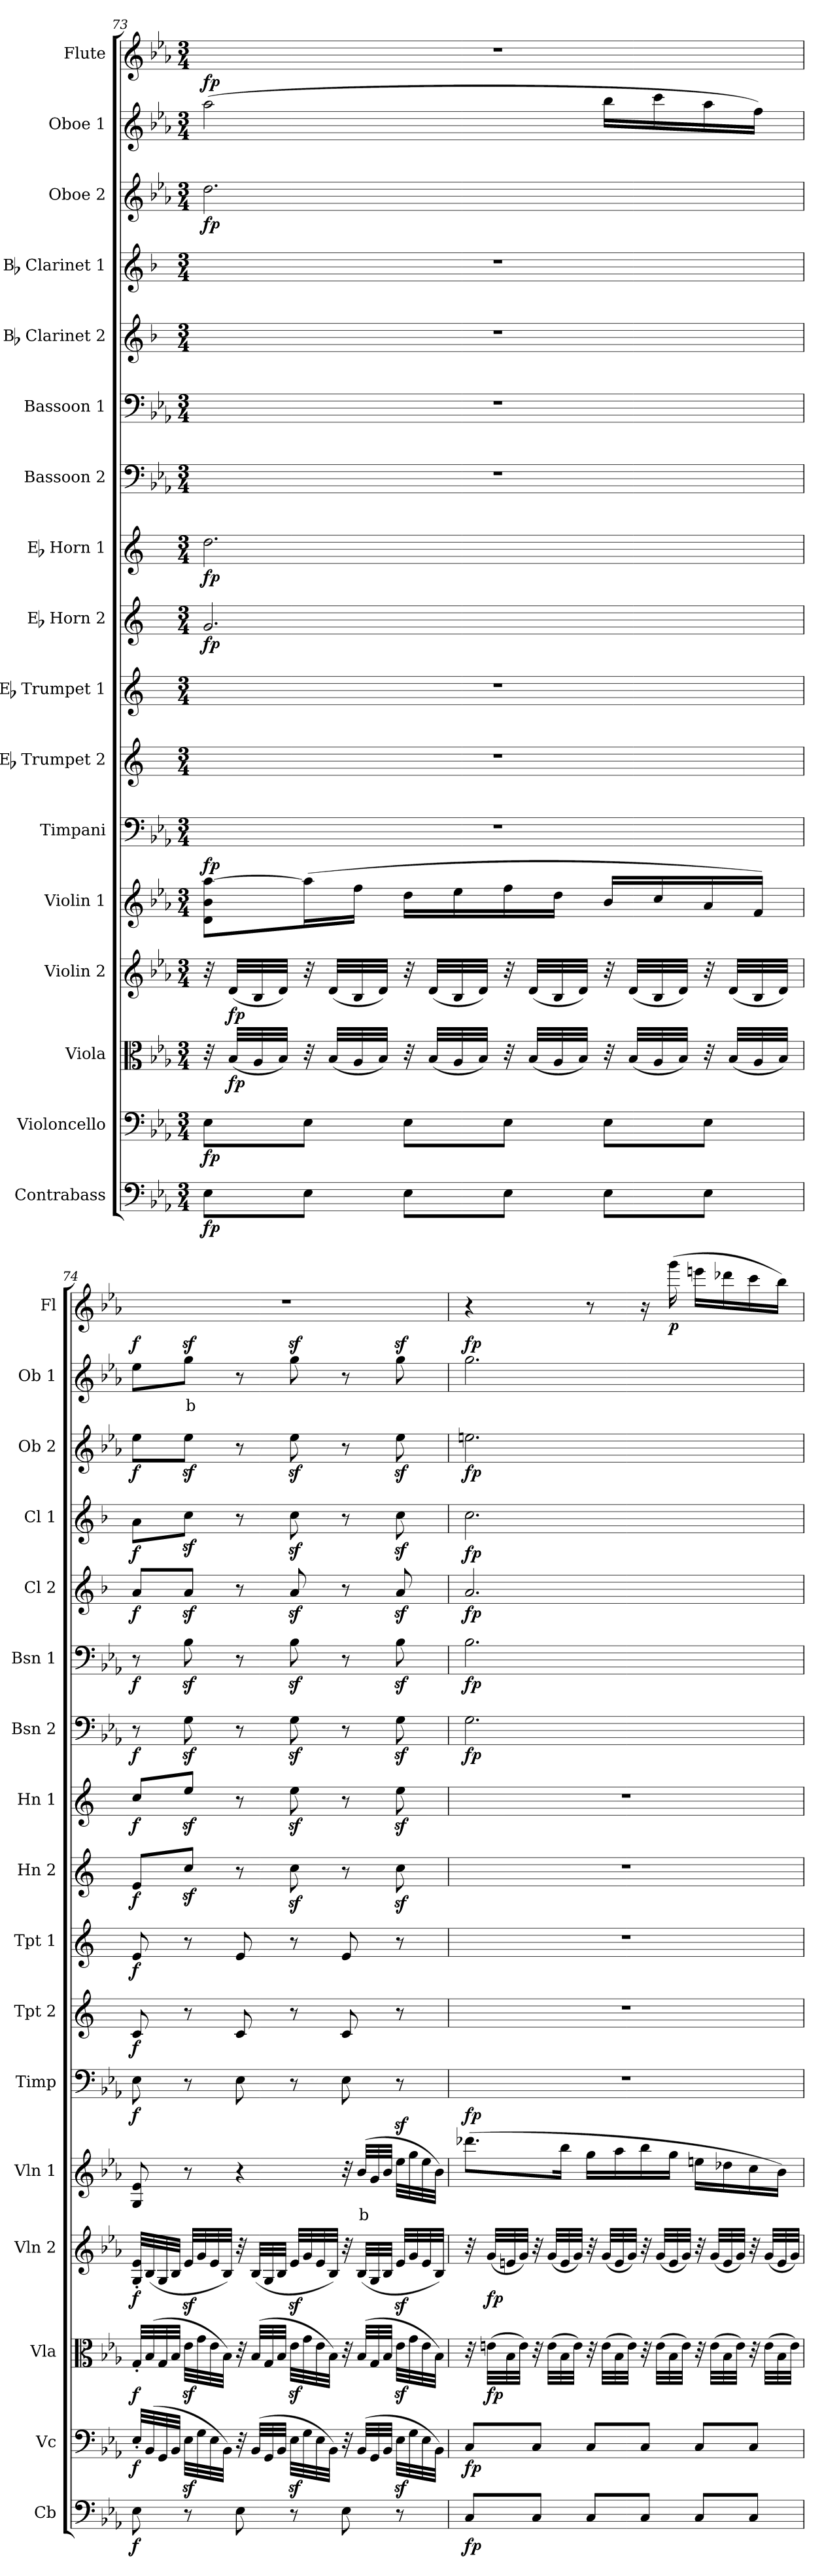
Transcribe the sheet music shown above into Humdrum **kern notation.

**kern	**dynam	**kern	**dynam	**kern	**dynam	**kern	**dynam	**kern	**text	**dynam	**kern	**kern	**dynam	**kern	**dynam	**kern	**dynam	**kern	**dynam	**kern	**dynam	**kern	**dynam	**kern	**dynam	**kern	**dynam	**kern	**dynam	**kern	**text	**dynam	**kern	**dynam
*part17	*part17	*part16	*part16	*part15	*part15	*part14	*part14	*part13	*part13	*part13	*part12	*part11	*part11	*part10	*part10	*part9	*part9	*part8	*part8	*part7	*part7	*part6	*part6	*part5	*part5	*part4	*part4	*part3	*part3	*part2	*part2	*part2	*part1	*part1
*staff17	*staff17	*staff16	*staff16	*staff15	*staff15	*staff14	*staff14	*staff13	*staff13	*staff13	*staff12	*staff11	*staff11	*staff10	*staff10	*staff9	*staff9	*staff8	*staff8	*staff7	*staff7	*staff6	*staff6	*staff5	*staff5	*staff4	*staff4	*staff3	*staff3	*staff2	*staff2	*staff2	*staff1	*staff1
*I"Contrabass	*	*I"Violoncello	*	*I"Viola	*	*I"Violin 2	*	*I"Violin 1	*	*	*I"Timpani	*I"Eb Trumpet 2	*	*I"Eb Trumpet 1	*	*I"Eb Horn 2	*	*I"Eb Horn 1	*	*I"Bassoon 2	*	*I"Bassoon 1	*	*I"Bb Clarinet 2	*	*I"Bb Clarinet 1	*	*I"Oboe 2	*	*I"Oboe 1	*	*	*I"Flute	*
*I'Cb	*	*I'Vc	*	*I'Vla	*	*I'Vln 2	*	*I'Vln 1	*	*	*I'Timp	*I'Tpt 2	*	*I'Tpt 1	*	*I'Hn 2	*	*I'Hn 1	*	*I'Bsn 2	*	*I'Bsn 1	*	*I'Cl 2	*	*I'Cl 1	*	*I'Ob 2	*	*I'Ob 1	*	*	*I'Fl	*
!!LO:PB:g=z
*clefF4	*	*clefF4	*	*clefC3	*	*clefG2	*	*clefG2	*	*	*clefF4	*clefG2	*	*clefG2	*	*clefG2	*	*clefG2	*	*clefF4	*	*clefF4	*	*clefG2	*	*clefG2	*	*clefG2	*	*clefG2	*	*	*clefG2	*
*ITrd7c12	*	*	*	*	*	*	*	*	*	*	*	*ITrd-2c-3	*	*ITrd-2c-3	*	*ITrd5c9	*	*ITrd5c9	*	*	*	*	*	*ITrd1c2	*	*ITrd1c2	*	*	*	*	*	*	*	*
*k[b-e-a-]	*	*k[b-e-a-]	*	*k[b-e-a-]	*	*k[b-e-a-]	*	*k[b-e-a-]	*	*	*k[b-e-a-]	*k[b-e-a-]	*	*k[b-e-a-]	*	*k[b-e-a-]	*	*k[b-e-a-]	*	*k[b-e-a-]	*	*k[b-e-a-]	*	*k[b-e-a-]	*	*k[b-e-a-]	*	*k[b-e-a-]	*	*k[b-e-a-]	*	*	*k[b-e-a-]	*
*M3/4	*	*M3/4	*	*M3/4	*	*M3/4	*	*M3/4	*	*	*M3/4	*M3/4	*	*M3/4	*	*M3/4	*	*M3/4	*	*M3/4	*	*M3/4	*	*M3/4	*	*M3/4	*	*M3/4	*	*M3/4	*	*	*M3/4	*
=73	=73	=73	=73	=73	=73	=73	=73	=73	=73	=73	=73	=73	=73	=73	=73	=73	=73	=73	=73	=73	=73	=73	=73	=73	=73	=73	=73	=73	=73	=73	=73	=73	=73	=73
!	!LO:DY:b	!	!LO:DY:b	!	!	!	!	!	!	!LO:DY:b	!	!	!	!	!	!	!LO:DY:b	!	!LO:DY:b	!	!	!	!	!	!	!	!	!	!LO:DY:b	!	!	!LO:DY:b	!	!
8EE-\L	fp	8E-\L	fp	32r	.	32r	.	8d\ 8b-\ [8aa-\L	.	fp	2.r	2.r	.	2.r	.	2.B-/	fp	2.f\	fp	2.r	.	2.r	.	2.r	.	2.r	.	2.dd\	fp	(2aa-\	.	fp	2.r	.
!	!	!	!	!	!LO:DY:b	!	!LO:DY:b	!	!	!	!	!	!	!	!	!	!	!	!	!	!	!	!	!	!	!	!	!	!	!	!	!	!	!
.	.	.	.	(32B-/LLL	fp	(32d/LLL	fp	.	.	.	.	.	.	.	.	.	.	.	.	.	.	.	.	.	.	.	.	.	.	.	.	.	.	.
.	.	.	.	32A-/	.	32B-/	.	.	.	.	.	.	.	.	.	.	.	.	.	.	.	.	.	.	.	.	.	.	.	.	.	.	.	.
.	.	.	.	32B-/JJJ)	.	32d/JJJ)	.	.	.	.	.	.	.	.	.	.	.	.	.	.	.	.	.	.	.	.	.	.	.	.	.	.	.	.
8EE-\J	.	8E-\J	.	32r	.	32r	.	(16aa-\L]	.	.	.	.	.	.	.	.	.	.	.	.	.	.	.	.	.	.	.	.	.	.	.	.	.	.
.	.	.	.	(32B-/LLL	.	(32d/LLL	.	.	.	.	.	.	.	.	.	.	.	.	.	.	.	.	.	.	.	.	.	.	.	.	.	.	.	.
.	.	.	.	32A-/	.	32B-/	.	16ff\JJ	.	.	.	.	.	.	.	.	.	.	.	.	.	.	.	.	.	.	.	.	.	.	.	.	.	.
.	.	.	.	32B-/JJJ)	.	32d/JJJ)	.	.	.	.	.	.	.	.	.	.	.	.	.	.	.	.	.	.	.	.	.	.	.	.	.	.	.	.
8EE-\L	.	8E-\L	.	32r	.	32r	.	16dd\LL	.	.	.	.	.	.	.	.	.	.	.	.	.	.	.	.	.	.	.	.	.	.	.	.	.	.
.	.	.	.	(32B-/LLL	.	(32d/LLL	.	.	.	.	.	.	.	.	.	.	.	.	.	.	.	.	.	.	.	.	.	.	.	.	.	.	.	.
.	.	.	.	32A-/	.	32B-/	.	16ee-\	.	.	.	.	.	.	.	.	.	.	.	.	.	.	.	.	.	.	.	.	.	.	.	.	.	.
.	.	.	.	32B-/JJJ)	.	32d/JJJ)	.	.	.	.	.	.	.	.	.	.	.	.	.	.	.	.	.	.	.	.	.	.	.	.	.	.	.	.
8EE-\J	.	8E-\J	.	32r	.	32r	.	16ff\	.	.	.	.	.	.	.	.	.	.	.	.	.	.	.	.	.	.	.	.	.	.	.	.	.	.
.	.	.	.	(32B-/LLL	.	(32d/LLL	.	.	.	.	.	.	.	.	.	.	.	.	.	.	.	.	.	.	.	.	.	.	.	.	.	.	.	.
.	.	.	.	32A-/	.	32B-/	.	16dd\JJ	.	.	.	.	.	.	.	.	.	.	.	.	.	.	.	.	.	.	.	.	.	.	.	.	.	.
.	.	.	.	32B-/JJJ)	.	32d/JJJ)	.	.	.	.	.	.	.	.	.	.	.	.	.	.	.	.	.	.	.	.	.	.	.	.	.	.	.	.
8EE-\L	.	8E-\L	.	32r	.	32r	.	16b-/LL	.	.	.	.	.	.	.	.	.	.	.	.	.	.	.	.	.	.	.	.	.	16bb-\LL	.	.	.	.
.	.	.	.	(32B-/LLL	.	(32d/LLL	.	.	.	.	.	.	.	.	.	.	.	.	.	.	.	.	.	.	.	.	.	.	.	.	.	.	.	.
.	.	.	.	32A-/	.	32B-/	.	16cc/	.	.	.	.	.	.	.	.	.	.	.	.	.	.	.	.	.	.	.	.	.	16ccc\	.	.	.	.
.	.	.	.	32B-/JJJ)	.	32d/JJJ)	.	.	.	.	.	.	.	.	.	.	.	.	.	.	.	.	.	.	.	.	.	.	.	.	.	.	.	.
8EE-\J	.	8E-\J	.	32r	.	32r	.	16a-/	.	.	.	.	.	.	.	.	.	.	.	.	.	.	.	.	.	.	.	.	.	16aa-\	.	.	.	.
.	.	.	.	(32B-/LLL	.	(32d/LLL	.	.	.	.	.	.	.	.	.	.	.	.	.	.	.	.	.	.	.	.	.	.	.	.	.	.	.	.
.	.	.	.	32A-/	.	32B-/	.	16f/JJ)	.	.	.	.	.	.	.	.	.	.	.	.	.	.	.	.	.	.	.	.	.	16ff\JJ)	.	.	.	.
.	.	.	.	32B-/JJJ)	.	32d/JJJ)	.	.	.	.	.	.	.	.	.	.	.	.	.	.	.	.	.	.	.	.	.	.	.	.	.	.	.	.
=74	=74	=74	=74	=74	=74	=74	=74	=74	=74	=74	=74	=74	=74	=74	=74	=74	=74	=74	=74	=74	=74	=74	=74	=74	=74	=74	=74	=74	=74	=74	=74	=74	=74	=74
!	!LO:DY:b	!	!LO:DY:b	!	!LO:DY:b	!	!LO:DY:b	!	!	!LO:DY:b	!	!	!LO:DY:b	!	!LO:DY:b	!	!LO:DY:b	!	!LO:DY:b	!	!LO:DY:b	!	!LO:DY:b	!	!LO:DY:b	!	!LO:DY:b	!	!LO:DY:b	!	!	!LO:DY:b	!	!
8EE-\	f	32E-'/LLL	f	32G'/LLL	f	32G/' 32e-/'LLL	f	8G/ 8e-/	.	f	8E-\	8e-/	f	8g/	f	8G/L	f	8e-/L	f	8r	f	8r	f	8g/L	f	8g\L	f	8ee-\L	f	8ee-\L	.	f	2.r	.
.	.	(32BB-/	.	(32B-/	.	(32B-/	.	.	.	.	.	.	.	.	.	.	.	.	.	.	.	.	.	.	.	.	.	.	.	.	.	.	.	.
.	.	32GG/	.	32G/	.	32G/	.	.	.	.	.	.	.	.	.	.	.	.	.	.	.	.	.	.	.	.	.	.	.	.	.	.	.	.
.	.	32BB-/JJJ	.	32B-/JJJ	.	32B-/JJJ	.	.	.	.	.	.	.	.	.	.	.	.	.	.	.	.	.	.	.	.	.	.	.	.	.	.	.	.
!	!	!	!	!	!	!	!	!	!	!	!	!	!	!	!	!	!	!	!	!	!	!	!	!	!	!	!	!	!	!	!LO:LY:b:color=#FF0000	!	!	!
8r	.	32E-z<\LLL	.	32e-z<\LLL	.	32e-z</LLL	.	8r	.	.	8r	8r	.	8r	.	8e-z</J	.	8gz</J	.	8Gz<\	.	8B-z<\	.	8gz</J	.	8b-z<\J	.	8ee-z<\J	.	8ggz<\J	b	.	.	.
.	.	32G\	.	32g\	.	32g/	.	.	.	.	.	.	.	.	.	.	.	.	.	.	.	.	.	.	.	.	.	.	.	.	.	.	.	.
.	.	32E-\	.	32e-\	.	32e-/	.	.	.	.	.	.	.	.	.	.	.	.	.	.	.	.	.	.	.	.	.	.	.	.	.	.	.	.
.	.	32BB-\JJJ)	.	32B-\JJJ)	.	32B-/JJJ)	.	.	.	.	.	.	.	.	.	.	.	.	.	.	.	.	.	.	.	.	.	.	.	.	.	.	.	.
8EE-\	.	32r	.	32r	.	32r	.	4r	.	.	8E-\	8e-/	.	8g/	.	8r	.	8r	.	8r	.	8r	.	8r	.	8r	.	8r	.	8r	.	.	.	.
.	.	(32BB-/LLL	.	(32B-/LLL	.	(32B-/LLL	.	.	.	.	.	.	.	.	.	.	.	.	.	.	.	.	.	.	.	.	.	.	.	.	.	.	.	.
.	.	32GG/	.	32G/	.	32G/	.	.	.	.	.	.	.	.	.	.	.	.	.	.	.	.	.	.	.	.	.	.	.	.	.	.	.	.
.	.	32BB-/JJJ	.	32B-/JJJ	.	32B-/JJJ	.	.	.	.	.	.	.	.	.	.	.	.	.	.	.	.	.	.	.	.	.	.	.	.	.	.	.	.
8r	.	32E-z<\LLL	.	32e-z<\LLL	.	32e-z</LLL	.	.	.	.	8r	8r	.	8r	.	8e-z<\	.	8gz<\	.	8Gz<\	.	8B-z<\	.	8gz</	.	8b-z<\	.	8ee-z<\	.	8ggz<\	.	.	.	.
.	.	32G\	.	32g\	.	32g/	.	.	.	.	.	.	.	.	.	.	.	.	.	.	.	.	.	.	.	.	.	.	.	.	.	.	.	.
.	.	32E-\	.	32e-\	.	32e-/	.	.	.	.	.	.	.	.	.	.	.	.	.	.	.	.	.	.	.	.	.	.	.	.	.	.	.	.
.	.	32BB-\JJJ)	.	32B-\JJJ)	.	32B-/JJJ)	.	.	.	.	.	.	.	.	.	.	.	.	.	.	.	.	.	.	.	.	.	.	.	.	.	.	.	.
8EE-\	.	32r	.	32r	.	32r	.	32r	.	.	8E-\	8e-/	.	8g/	.	8r	.	8r	.	8r	.	8r	.	8r	.	8r	.	8r	.	8r	.	.	.	.
!	!	!	!	!	!	!	!	!	!LO:LY:b:color=#FF0000	!	!	!	!	!	!	!	!	!	!	!	!	!	!	!	!	!	!	!	!	!	!	!	!	!
.	.	(32BB-/LLL	.	(32B-/LLL	.	(32B-/LLL	.	(32b-/LLL	b	.	.	.	.	.	.	.	.	.	.	.	.	.	.	.	.	.	.	.	.	.	.	.	.	.
.	.	32GG/	.	32G/	.	32G/	.	32g/	.	.	.	.	.	.	.	.	.	.	.	.	.	.	.	.	.	.	.	.	.	.	.	.	.	.
.	.	32BB-/JJJ	.	32B-/JJJ	.	32B-/JJJ	.	32b-/JJJ	.	.	.	.	.	.	.	.	.	.	.	.	.	.	.	.	.	.	.	.	.	.	.	.	.	.
8r	.	32E-z<\LLL	.	32e-z<\LLL	.	32e-z</LLL	.	32ee-z<\LLL	.	.	8r	8r	.	8r	.	8e-z<\	.	8gz<\	.	8Gz<\	.	8B-z<\	.	8gz</	.	8b-z<\	.	8ee-z<\	.	8ggz<\	.	.	.	.
.	.	32G\	.	32g\	.	32g/	.	32gg\	.	.	.	.	.	.	.	.	.	.	.	.	.	.	.	.	.	.	.	.	.	.	.	.	.	.
.	.	32E-\	.	32e-\	.	32e-/	.	32ee-\	.	.	.	.	.	.	.	.	.	.	.	.	.	.	.	.	.	.	.	.	.	.	.	.	.	.
.	.	32BB-\JJJ)	.	32B-\JJJ)	.	32B-/JJJ)	.	32b-\JJJ)	.	.	.	.	.	.	.	.	.	.	.	.	.	.	.	.	.	.	.	.	.	.	.	.	.	.
!!LO:PB:g=z
=75	=75	=75	=75	=75	=75	=75	=75	=75	=75	=75	=75	=75	=75	=75	=75	=75	=75	=75	=75	=75	=75	=75	=75	=75	=75	=75	=75	=75	=75	=75	=75	=75	=75	=75
!	!LO:DY:b	!	!LO:DY:b	!	!	!	!	!	!	!LO:DY:b	!	!	!	!	!	!	!	!	!	!	!LO:DY:b	!	!LO:DY:b	!	!LO:DY:b	!	!LO:DY:b	!	!LO:DY:b	!	!	!LO:DY:b	!	!
8CC/L	fp	8C/L	fp	32r	.	32r	.	(8.ddd-X\L	.	fp	2.r	2.r	.	2.r	.	2.r	.	2.r	.	2.G\	fp	2.B-\	fp	2.g/	fp	2.b-\	fp	2.een\	fp	2.gg\	.	fp	4r	.
!	!	!	!	!	!LO:DY:b	!	!LO:DY:b	!	!	!	!	!	!	!	!	!	!	!	!	!	!	!	!	!	!	!	!	!	!	!	!	!	!	!
.	.	.	.	(32en\LLL	fp	(32g/LLL	fp	.	.	.	.	.	.	.	.	.	.	.	.	.	.	.	.	.	.	.	.	.	.	.	.	.	.	.
.	.	.	.	32B-\	.	32en/	.	.	.	.	.	.	.	.	.	.	.	.	.	.	.	.	.	.	.	.	.	.	.	.	.	.	.	.
.	.	.	.	32e\JJJ)	.	32g/JJJ)	.	.	.	.	.	.	.	.	.	.	.	.	.	.	.	.	.	.	.	.	.	.	.	.	.	.	.	.
8CC/J	.	8C/J	.	32r	.	32r	.	.	.	.	.	.	.	.	.	.	.	.	.	.	.	.	.	.	.	.	.	.	.	.	.	.	.	.
.	.	.	.	(32e\LLL	.	(32g/LLL	.	.	.	.	.	.	.	.	.	.	.	.	.	.	.	.	.	.	.	.	.	.	.	.	.	.	.	.
.	.	.	.	32B-\	.	32e/	.	16bb-\Jk	.	.	.	.	.	.	.	.	.	.	.	.	.	.	.	.	.	.	.	.	.	.	.	.	.	.
.	.	.	.	32e\JJJ)	.	32g/JJJ)	.	.	.	.	.	.	.	.	.	.	.	.	.	.	.	.	.	.	.	.	.	.	.	.	.	.	.	.
8CC/L	.	8C/L	.	32r	.	32r	.	16gg\LL	.	.	.	.	.	.	.	.	.	.	.	.	.	.	.	.	.	.	.	.	.	.	.	.	8r	.
.	.	.	.	(32e\LLL	.	(32g/LLL	.	.	.	.	.	.	.	.	.	.	.	.	.	.	.	.	.	.	.	.	.	.	.	.	.	.	.	.
.	.	.	.	32B-\	.	32e/	.	16aa-\	.	.	.	.	.	.	.	.	.	.	.	.	.	.	.	.	.	.	.	.	.	.	.	.	.	.
.	.	.	.	32e\JJJ)	.	32g/JJJ)	.	.	.	.	.	.	.	.	.	.	.	.	.	.	.	.	.	.	.	.	.	.	.	.	.	.	.	.
8CC/J	.	8C/J	.	32r	.	32r	.	16bb-\	.	.	.	.	.	.	.	.	.	.	.	.	.	.	.	.	.	.	.	.	.	.	.	.	16r	.
.	.	.	.	(32e\LLL	.	(32g/LLL	.	.	.	.	.	.	.	.	.	.	.	.	.	.	.	.	.	.	.	.	.	.	.	.	.	.	.	.
!	!	!	!	!	!	!	!	!	!	!	!	!	!	!	!	!	!	!	!	!	!	!	!	!	!	!	!	!	!	!	!	!	!	!LO:DY:b
.	.	.	.	32B-\	.	32e/	.	16gg\JJ	.	.	.	.	.	.	.	.	.	.	.	.	.	.	.	.	.	.	.	.	.	.	.	.	(16ggg\	p
.	.	.	.	32e\JJJ)	.	32g/JJJ)	.	.	.	.	.	.	.	.	.	.	.	.	.	.	.	.	.	.	.	.	.	.	.	.	.	.	.	.
8CC/L	.	8C/L	.	32r	.	32r	.	16een\LL	.	.	.	.	.	.	.	.	.	.	.	.	.	.	.	.	.	.	.	.	.	.	.	.	16eeen\LL	.
.	.	.	.	(32e\LLL	.	(32g/LLL	.	.	.	.	.	.	.	.	.	.	.	.	.	.	.	.	.	.	.	.	.	.	.	.	.	.	.	.
.	.	.	.	32B-\	.	32e/	.	16dd-X\	.	.	.	.	.	.	.	.	.	.	.	.	.	.	.	.	.	.	.	.	.	.	.	.	16ddd-X\	.
.	.	.	.	32e\JJJ)	.	32g/JJJ)	.	.	.	.	.	.	.	.	.	.	.	.	.	.	.	.	.	.	.	.	.	.	.	.	.	.	.	.
8CC/J	.	8C/J	.	32r	.	32r	.	16cc\	.	.	.	.	.	.	.	.	.	.	.	.	.	.	.	.	.	.	.	.	.	.	.	.	16ccc\	.
.	.	.	.	(32e\LLL	.	(32g/LLL	.	.	.	.	.	.	.	.	.	.	.	.	.	.	.	.	.	.	.	.	.	.	.	.	.	.	.	.
.	.	.	.	32B-\	.	32e/	.	16b-\JJ)	.	.	.	.	.	.	.	.	.	.	.	.	.	.	.	.	.	.	.	.	.	.	.	.	16bb-\JJ)	.
.	.	.	.	32e\JJJ)	.	32g/JJJ)	.	.	.	.	.	.	.	.	.	.	.	.	.	.	.	.	.	.	.	.	.	.	.	.	.	.	.	.
=	=	=	=	=	=	=	=	=	=	=	=	=	=	=	=	=	=	=	=	=	=	=	=	=	=	=	=	=	=	=	=	=	=	=
*-	*-	*-	*-	*-	*-	*-	*-	*-	*-	*-	*-	*-	*-	*-	*-	*-	*-	*-	*-	*-	*-	*-	*-	*-	*-	*-	*-	*-	*-	*-	*-	*-	*-	*-
